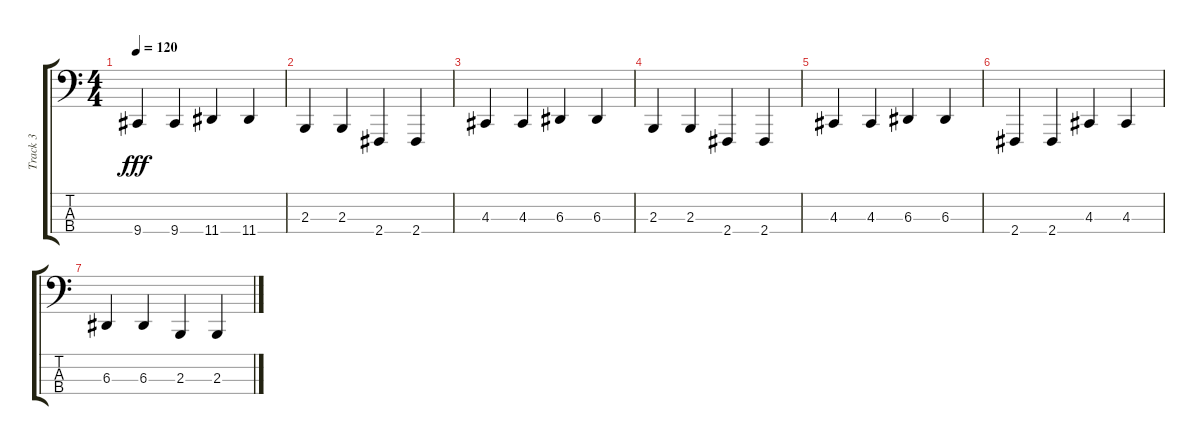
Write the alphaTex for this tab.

\track ("Track 3" "Track 3") {instrument acousticgrandpiano}
\staff {score tabs}
\tuning (G2 D2 A1 E1) {hide}
\ts (4 4)
\tempo 120
\clef f4
\ks c
9.4.4{dy fff} 9.4.4 11.4.4 11.4.4 |
2.3.4 2.3.4 2.4.4 2.4.4 |
4.3.4 4.3.4 6.3.4 6.3.4 |
2.3.4 2.3.4 2.4.4 2.4.4 |
4.3.4 4.3.4 6.3.4 6.3.4 |
2.4.4 2.4.4 4.3.4 4.3.4 |
6.3.4 6.3.4 2.3.4 2.3.4
